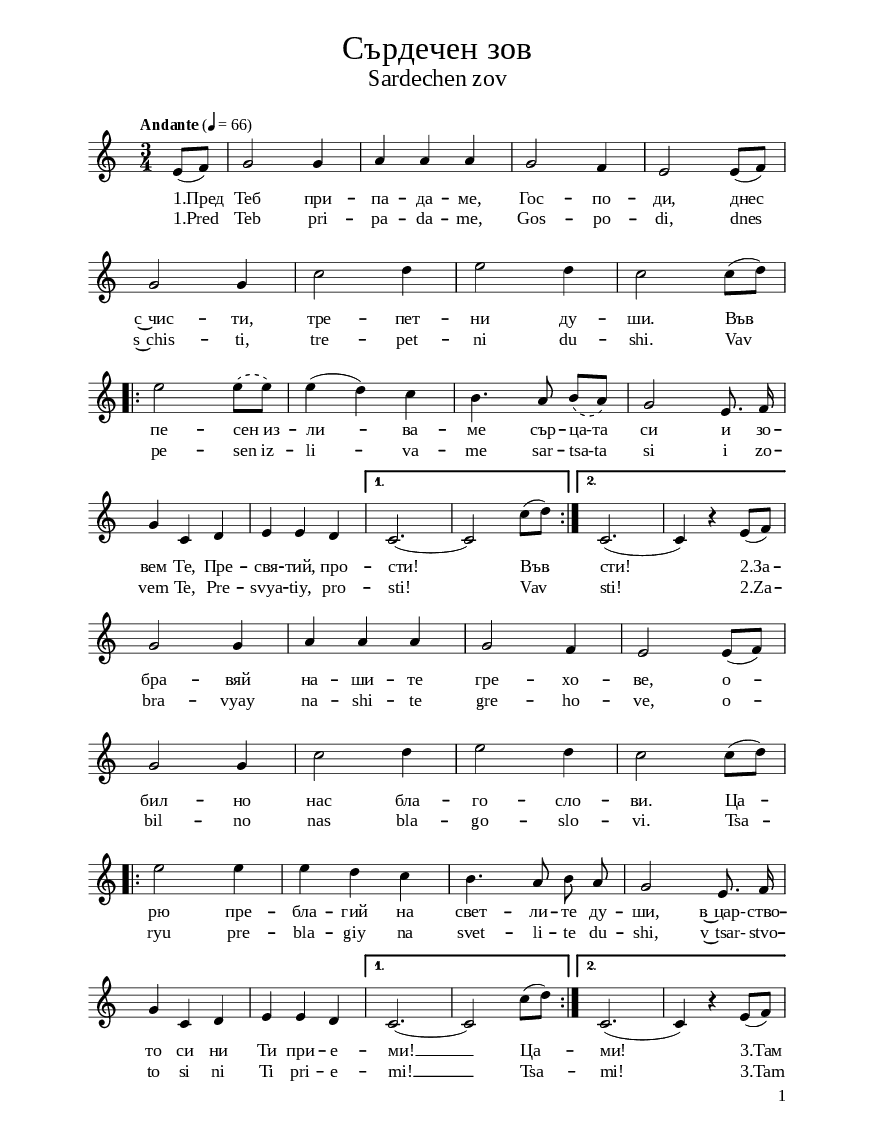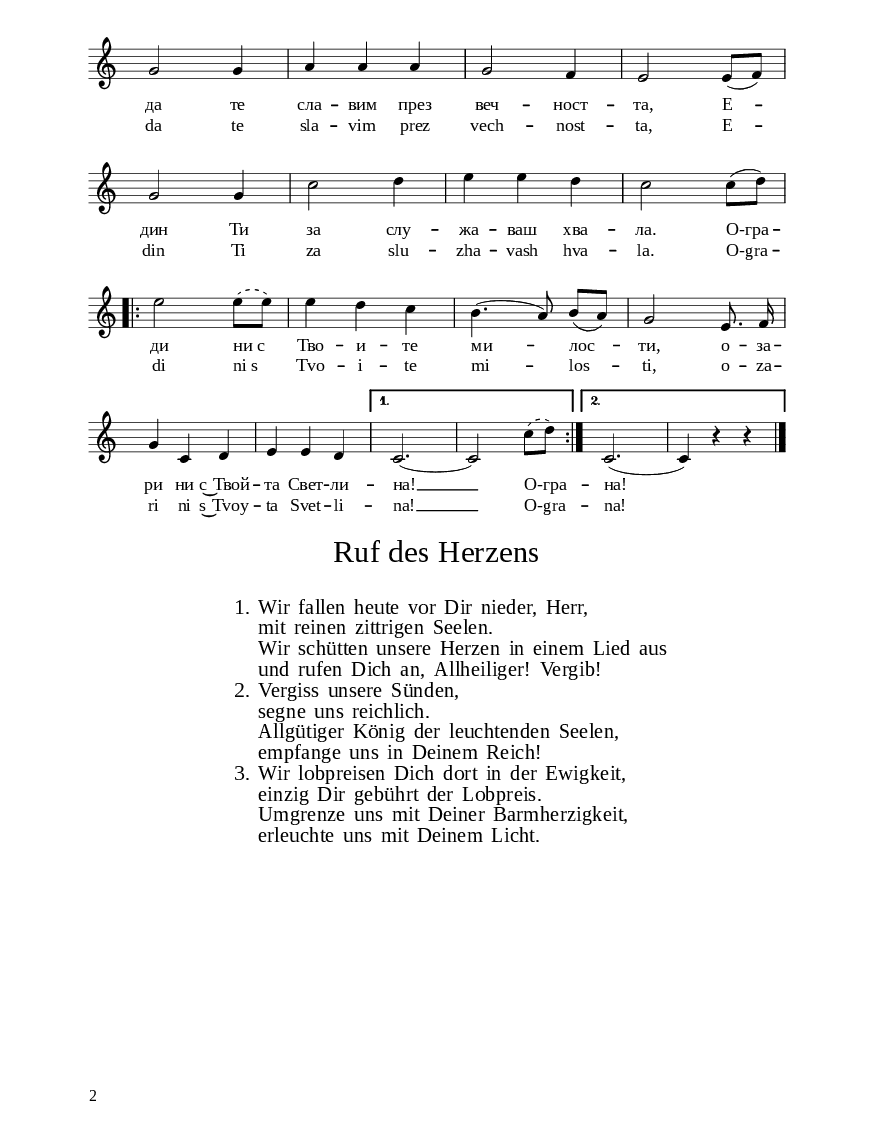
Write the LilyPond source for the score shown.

\version "2.24.0"

% include paper part and global functions
\include "include/globals.ily"

\bookpart {
  \include "include/bookpart-paper.ily"
  \score {
    \include "include/score-layout.ily"

    \new Voice \absolute {
      \clef treble
      \key c \major
      \time 3/4
      \tempoFunc "Andante" 4 "66"
      \autoBeamOff
      \partial 4
      e'8 ([f'8]) |  g'2 g'4 |  a'4 a' a' | g'2 f'4 | e'2 e'8 ([ f' ]) | \break

      g'2 g'4 | c''2 d''4 | e''2 d''4 | c''2 c''8 ( [d''8]) | \break

      \repeat volta 2 {
        e''2 \slurDashed e''8 ([e'']) |\slurSolid e''4 ( d'' ) c'' | b'4. a'8  \slurDashed b' ([a']) | g'2 e'8. f'16 | \break
        g'4 c' d' | e' e' d' |
      }
      \alternative {
        { c'2. ~| c'2  \slurSolid c''8 ( [ d'' ] ) |  }

        { c'2.  ( | c'4 ) r4 e'8 ([f'8 ])| \break }
      }

      g'2 g'4 |  a'4 a' a' | g'2 f'4 | e'2 e'8 ([ f' ]) | \break

      g'2 g'4 | c''2 d''4 | e''2 d''4 | c''2 c''8 ( [d''8]) | \break

      \repeat volta 2 {
        e''2 e''4 | e''4 d'' c'' | b'4. a'8  b' a' | g'2 e'8. f'16 | \break
        g'4 c' d' | e' e' d' |
      }

      \alternative {
        { c'2. ~| c'2  c''8 ( [ d'' ] ) |  }
        { c'2. ( | c'4 ) r4 e'8 ([f'8 ])| \break }
      }

      g'2 g'4 |  a'4 a' a' | g'2 f'4 | e'2 e'8 ([ f' ]) | \break

      g'2 g'4 | c''2 d''4 | e''4 e''4 d''4 | c''2 c''8 ([d''8]) | \break

      \repeat volta 2 {
        e''2 \slurDashed e''8   ( [ e''] ) | e''4  d'' c'' | \slurSolid b'4. (a'8)  b' ([a']) | g'2 e'8. f'16 | \break
        g'4 c' d' | e' e' d' |
      }
      \alternative {
        { c'2. ~| c'2 \slurDashed c''8 ( [ d'' ] )   |   }
        {\slurSolid  c'2. ( | c'4 ) r4 r4 \bar "|."  | \break }
      }

    }

    \addlyrics {
      "1.Пред" Теб при -- па -- да -- ме, Гос -- по -- ди, днес
      с~чис -- ти, тре -- пет -- ни  ду -- ши. Във
      пе -- сен_из -- ли --  ва -- ме  сър -- ца-та си и зо --
      вем Те, Пре -- свя -- тий, про -- сти! Във сти!

      "2.За" -- бра -- вяй на -- ши -- те гре -- хо -- ве, о --
      бил -- но нас бла -- го -- сло -- ви. Ца --
      рю пре -- бла -- гий на свет -- ли -- те ду -- ши, в~цар- -- ство --
      то си ни Ти при -- е -- ми! __ Ца -- ми!

      "3.Там" да те сла -- вим през веч -- ност -- та, E --
      дин Ти за слу -- жа -- ваш хва -- ла. О-гра --
      ди ни_с Тво -- и -- те ми -- лос -- ти, о -- за --
      ри ни с~Твой -- та Свет -- ли -- на! __ О-гра -- на!
    }
    \addlyrics {
      "1.Pred" Teb pri -- pa -- da -- me, Gos -- po -- di, dnes
      s~chis -- ti, tre -- pet -- ni  du -- shi. Vav
      pe -- sen_iz -- li --  va -- me  sar -- tsa-ta si i zo --
      vem Te, Pre -- svya -- tiy, pro -- sti! Vav sti!

      "2.Za" -- bra -- vyay na -- shi -- te gre -- ho -- ve, o --
      bil -- no nas bla -- go -- slo -- vi. Tsa --
      ryu pre -- bla -- giy na svet -- li -- te du -- shi,  v~tsar- -- stvo --
      to si ni Ti pri -- e -- mi! __ Tsa -- mi!

      "3.Tam" da te sla -- vim prez vech -- nost -- ta, E --
      din Ti za slu -- zha -- vash hva -- la. O-gra --
      di ni_s Tvo -- i -- te mi -- los -- ti, o -- za --
      ri ni s~Tvoy -- ta Svet -- li -- na! __ O-gra -- na!
    }

    \header {
      title = \titleFunc "Сърдечен зов" "Sardechen zov"
    }

    \midi{}

  } % score

  % include foreign translation(s) of the song
  \version "2.20.0"

\markup \fill-line { \fontsize #6 "Ruf des Herzens" }
\markup \null
\markup \null
\markup \fontsize #+2.5 {
  \hspace #14
  \override #'(baseline-skip . 2)
  \column {
    \line { "   " }

    \line { 1. Wir fallen heute vor Dir nieder, Herr, }

    \line { "   "mit reinen zittrigen Seelen.}

    \line { "   "Wir schütten unsere Herzen in einem Lied aus }

    \line { "   "und rufen Dich an, Allheiliger! Vergib!}

    \line { 2. Vergiss unsere Sünden, }

    \line { "   "segne uns reichlich.}

    \line { "   "Allgütiger König der leuchtenden Seelen,}

    \line { "   "empfange uns in Deinem Reich!}

    \line { 3. Wir lobpreisen Dich dort in der Ewigkeit,}

    \line { "   "einzig Dir gebührt der Lobpreis.}

    \line { "   "Umgrenze uns mit Deiner Barmherzigkeit,}

    \line { "   "erleuchte uns mit Deinem Licht.}
  }
}


} % bookpart
